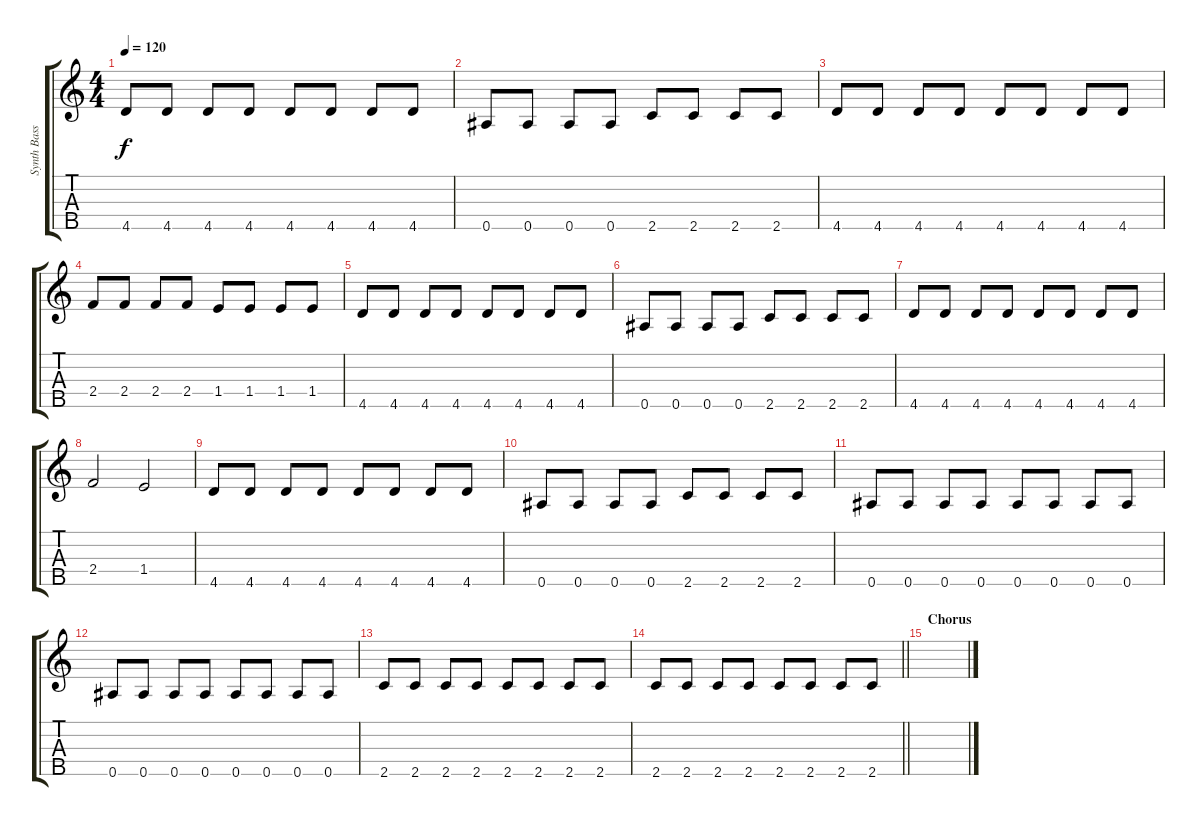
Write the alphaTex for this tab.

\track ("Synth Bass" "Synth Bass") {instrument synthbass2}
\staff {score tabs}
\tuning (Gb4 Db4 Ab3 Eb3 Bb2) {hide}
\ts (4 4)
\tempo 120
\clef g2
\ks c
4.5.8{dy f} 4.5.8 4.5.8 4.5.8 4.5.8 4.5.8 4.5.8 4.5.8 |
0.5.8 0.5.8 0.5.8 0.5.8 2.5.8 2.5.8 2.5.8 2.5.8 |
4.5.8 4.5.8 4.5.8 4.5.8 4.5.8 4.5.8 4.5.8 4.5.8 |
2.4.8 2.4.8 2.4.8 2.4.8 1.4.8 1.4.8 1.4.8 1.4.8 |
4.5.8 4.5.8 4.5.8 4.5.8 4.5.8 4.5.8 4.5.8 4.5.8 |
0.5.8 0.5.8 0.5.8 0.5.8 2.5.8 2.5.8 2.5.8 2.5.8 |
4.5.8 4.5.8 4.5.8 4.5.8 4.5.8 4.5.8 4.5.8 4.5.8 |
2.4.2 1.4.2 |
4.5.8 4.5.8 4.5.8 4.5.8 4.5.8 4.5.8 4.5.8 4.5.8 |
0.5.8 0.5.8 0.5.8 0.5.8 2.5.8 2.5.8 2.5.8 2.5.8 |
0.5.8 0.5.8 0.5.8 0.5.8 0.5.8 0.5.8 0.5.8 0.5.8 |
0.5.8 0.5.8 0.5.8 0.5.8 0.5.8 0.5.8 0.5.8 0.5.8 |
2.5.8 2.5.8 2.5.8 2.5.8 2.5.8 2.5.8 2.5.8 2.5.8 |
\barLineRight lightlight
2.5.8 2.5.8 2.5.8 2.5.8 2.5.8 2.5.8 2.5.8 2.5.8 |
\section ("" "Chorus")
